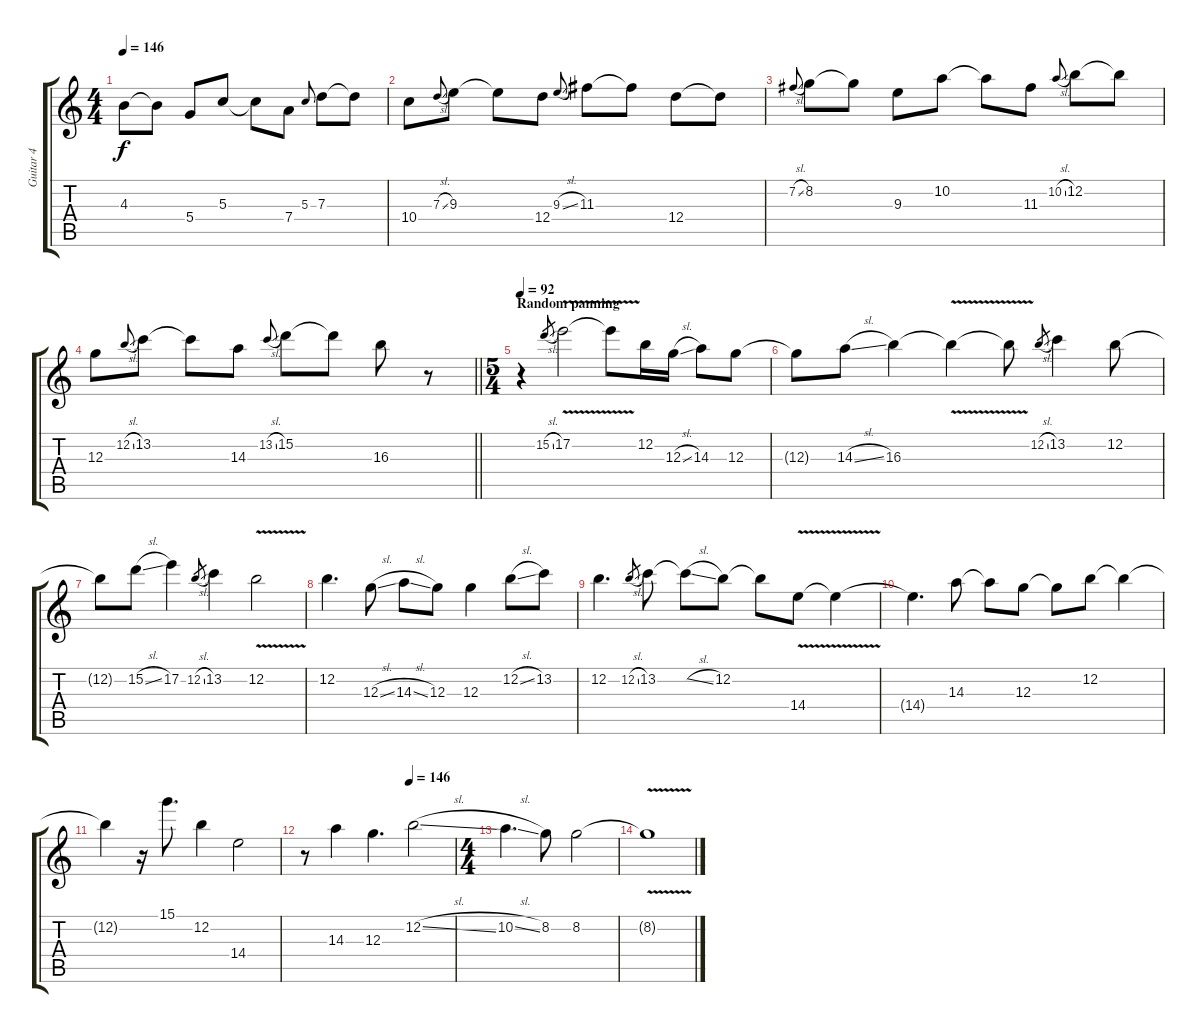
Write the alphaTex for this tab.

\track ("Guitar 4" "Guitar 4") {instrument overdrivenguitar}
\staff {score tabs}
\tuning (E4 B3 G3 D3 A2 E2) {hide}
\ts (4 4)
\tempo 146
\clef g2
\ks c
4.3.8{dy f} 4.3{t}.8 5.4.8 5.3.8 5.3{t}.8 7.4.8 5.3.8{gr onbeat} 7.3.8 7.3{t}.8 |
10.4.8 7.3{sl}.8{gr onbeat} 9.3.8 9.3{t}.8 12.4.8 9.3{sl}.8{gr onbeat} 11.3.8 11.3{t}.8 12.4.8 12.4{t}.8 |
7.2{sl}.8{gr onbeat} 8.2.8 8.2{t}.8 9.3.8 10.2.8 10.2{t}.8 11.3.8 10.2{sl}.8{gr onbeat} 12.2.8 12.2{t}.8 |
\barLineRight lightlight
12.3.8 12.2{sl}.8{gr onbeat} 13.2.8 13.2{t}.8 14.3.8 13.2{sl}.8{gr onbeat} 15.2.8 15.2{t}.8 16.3.8 r.8 |
\ts (5 4)
\section ("" "Random panning")
\tempo 92
r.4 15.2{sl}.8{gr} 17.2{v}.2 17.2{t}.8 12.2.16 12.3{sl}.16 14.3.8 12.3.8 |
12.3{t}.8 14.3{sl}.8 16.3.4 16.3{v t}.4 16.3{t}.8 12.2{sl}.8{gr} 13.2.4 12.2.8 |
12.2{t}.8 15.2{sl}.8 17.2.4 12.2{sl}.8{gr} 13.2.4 12.2{v}.2 |
12.2.4{d} 12.3{sl}.8 14.3{sl}.8 12.3.8 12.3.4 12.2{sl}.8 13.2.8 |
12.2.4{d} 12.2{sl}.8{gr} 13.2.8 13.2{sl t}.8 12.2.8 12.2{t}.8 14.4{v}.8 14.4{t}.4 |
14.4{t}.4{d} 14.3.8 14.3{t}.8 12.3.8 12.3{t}.8 12.2.8 12.2{t}.4 |
12.2{t}.4 r.16 15.1.8{d} 12.2.4 14.4.2 |
\tempo (146 0.7)
r.8 14.3.4 12.3.4{d} 12.2{sl}.2 |
\ts (4 4)
10.2{sl}.4{d} 8.2.8 8.2.2 |
8.2{v t}.1
